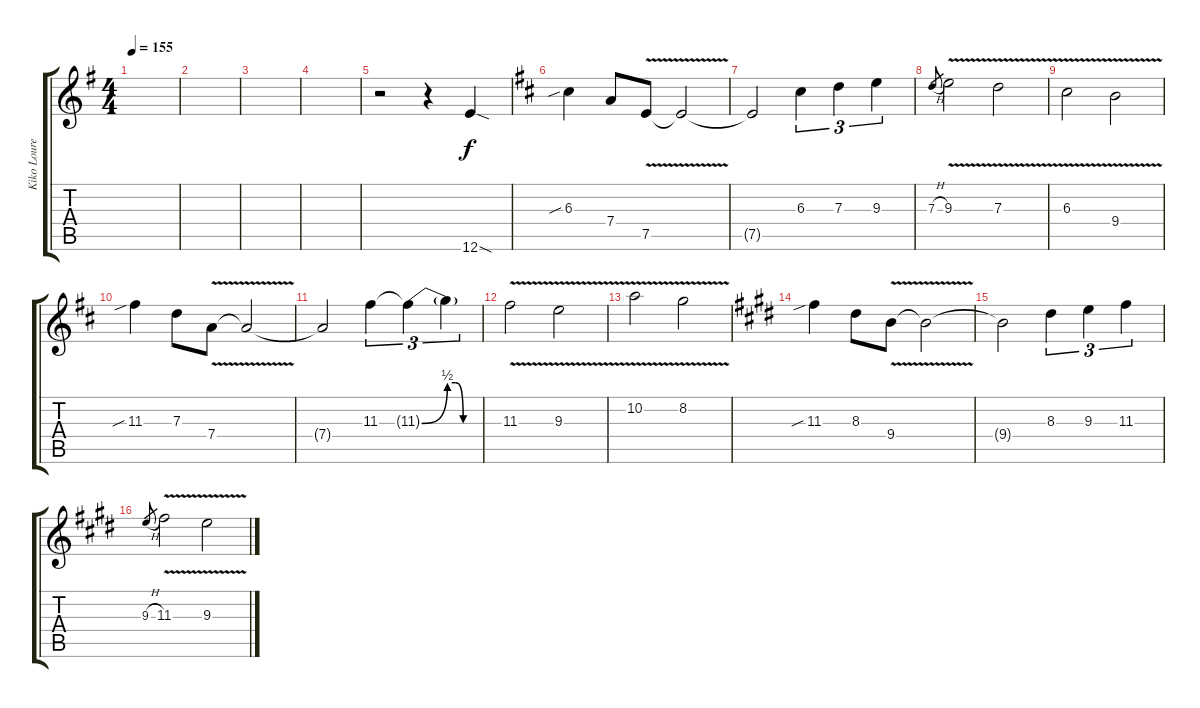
\track ("Kiko Loureiro/Rafael Bittencourt" "Kiko Loure") {instrument overdrivenguitar}
\staff {score tabs}
\tuning (E4 B3 G3 D3 A2 E2) {hide}
\ts (4 4)
\tempo 155
\clef g2
\ks g
|
|
|
|
r.2 r.4 12.6{sod}.4 |
\ks d
6.3{sib}.4{volume 16} 7.4.8 7.5{v}.8 7.5{t}.2 |
7.5{t}.2 6.3.4{tu (3 2)} 7.3.4{tu (3 2)} 9.3.4{tu (3 2)} |
7.3{h}.8{gr} 9.3{v}.2 7.3{v}.2 |
6.3{v}.2 9.4{v}.2 |
11.3{sib}.4 7.3.8 7.4{v}.8 7.4{t}.2 |
7.4{t}.2 11.3.4{tu (3 2)} 11.3{be (bend 0 0 60 2) t}.4{tu (3 2)} 11.3{be (custom 0 2 15 2 30 0 60 0) t}.4{tu (3 2)} |
11.3{v}.2 9.3{v}.2 |
10.2{v}.2 8.2{v}.2 |
\ks e
11.3{sib}.4 8.3.8 9.4{v}.8 9.4{t}.2 |
9.4{t}.2 8.3.4{tu (3 2)} 9.3.4{tu (3 2)} 11.3.4{tu (3 2)} |
9.3{h}.8{gr} 11.3{v}.2 9.3{v}.2
